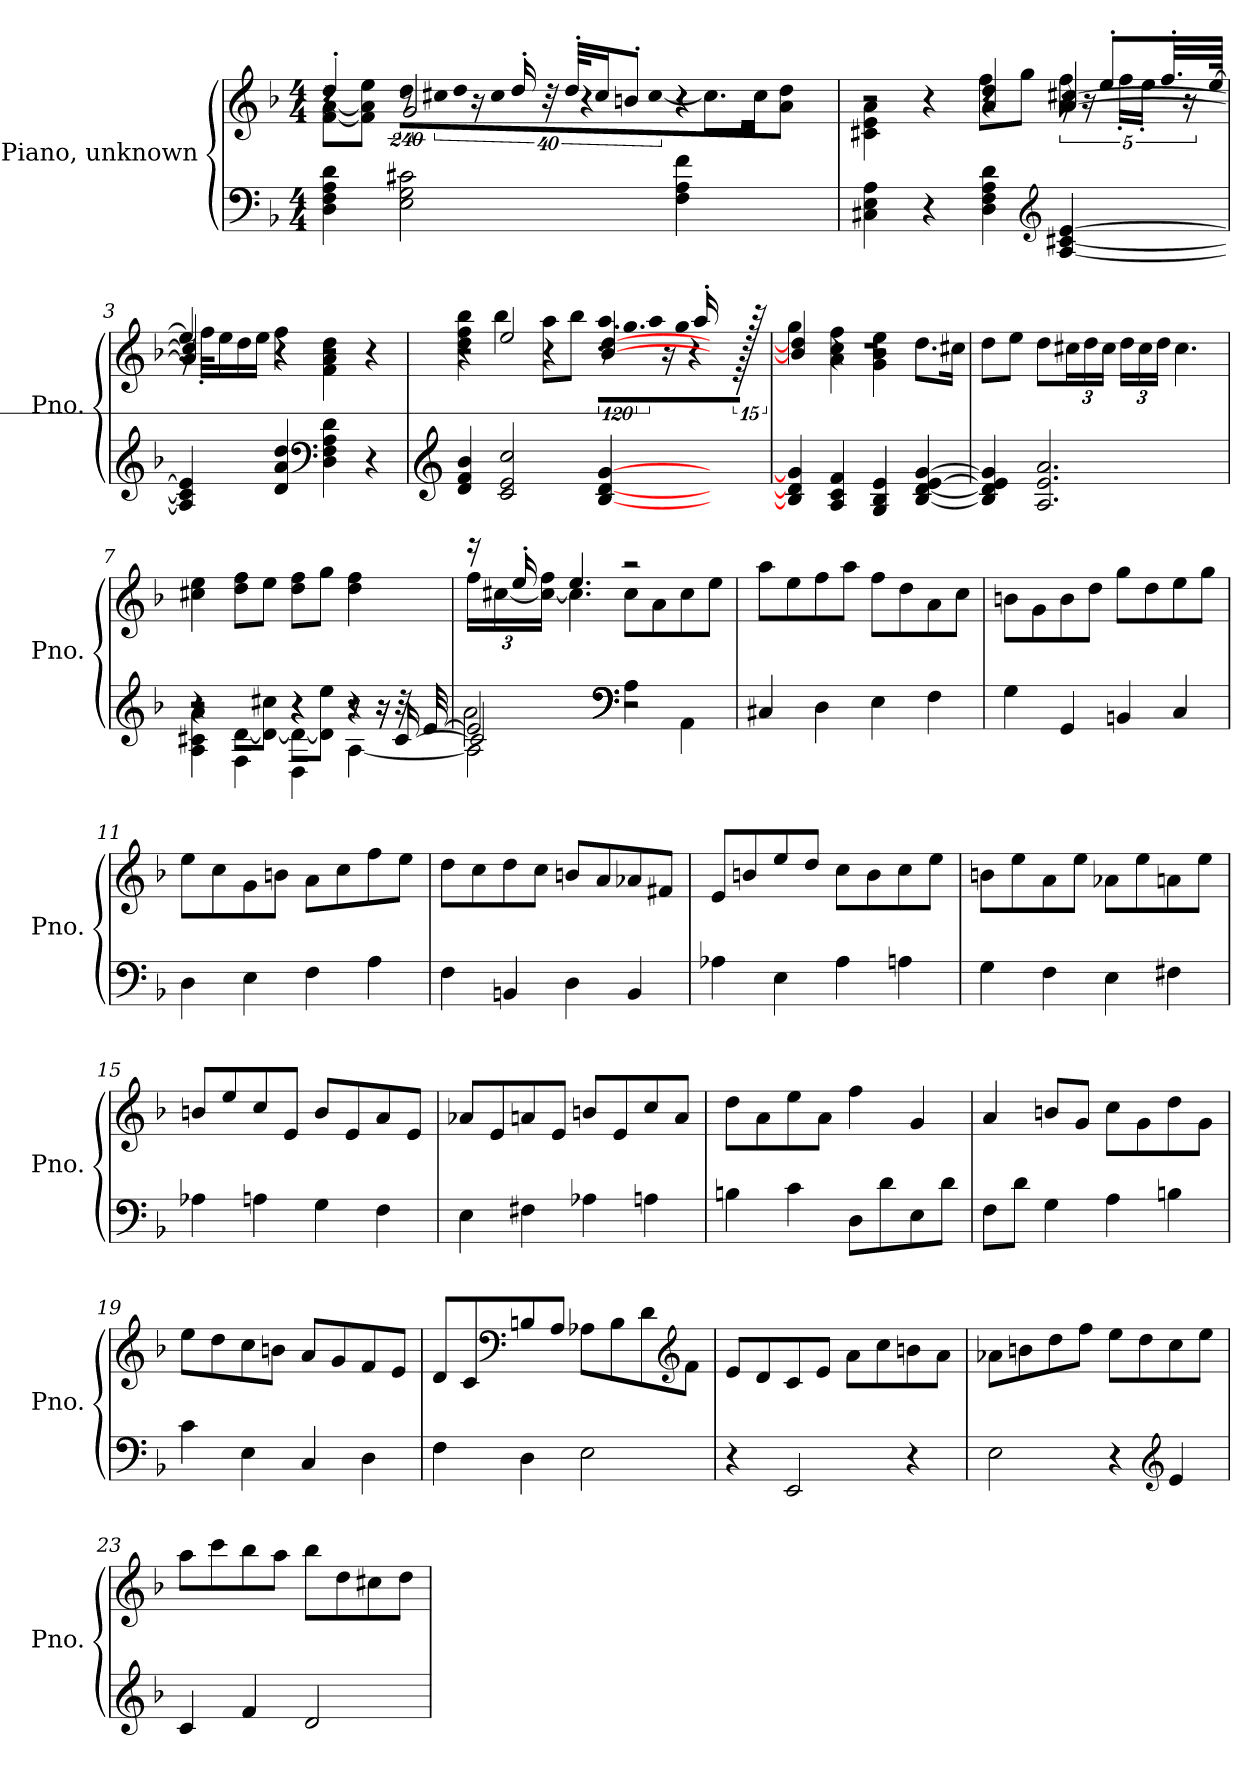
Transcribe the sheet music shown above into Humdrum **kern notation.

**kern	**kern
*part1	*part1
*staff2	*staff1
*I"Piano, unknown	*
*I'Pno.	*
*clefF4	*clefG2
*k[b-]	*k[b-]
*M4/4	*M4/4
*MM120	*MM120
=1	=1
*	*^
*	*	*^
4D\ 4F\ 4A\ 4d\	4dd'/	[8f\ [8a\L	4r
.	.	8f\] 8a\] 8ee\J	.
!	!	!LO:N:vis=16	!
2E\ 2G\ 2c#X\	8r	1920%137dd\LL	2g/
!	!	!LO:N:vis=32	!
.	.	640%23cc#X\L	.
!	!	!LO:N:vis=32	!
.	.	640%23dd\J	.
.	16r	.	.
!	!	!LO:N:vis=16	!
.	.	1920%137cc#\JJ	.
.	16dd'/	.	.
!	!	!LO:N:vis=64	!
.	.	960%17r	.
!	!	!LO:N:vis=64	!
.	.	[960%17cc#\	.
.	32r	8.cc#\L]	.
.	32dd'/KLL	.	.
.	16cc#/J	.	.
.	8bn'/J	.	.
.	.	16cc#\Jk	.
4F\ 4A\ 4f\	4r	4a\ 4dd\	4r
=2	=2	=2	=2
4C#X\ 4E\ 4A\	2r	4c#X\ 4e\ 4a\	2r
4r	.	4r	.
4D\ 4F\ 4A\ 4d\	4a/ 4dd/	8ff\L	4r
.	.	8gg\J	.
*clefG2	*	*	*
[4A/ [4c#X/ [4e/	16r	20ff\	[4a/ [4cc#X/
.	.	20r	.
.	8ee'/L	.	.
.	.	20ff'\LL	.
.	.	20ee'\JJ	.
.	32.ff'/LL	.	.
.	.	20r	.
.	[64ee/JJJk	.	.
!!LO:LB:g=z	!!	!!
=3	=3	=3	=3
4A/] 4c#/] 4e/]	4ee/]	32r	4a/] 4cc#/]
.	.	32ff'\KLL	.
.	.	16ee\	.
.	.	16dd\	.
.	.	16ee\JJ	.
4d/ 4a/ 4dd/	4r	4ff\	4r
*clefF4	*	*	*
4D\ 4F\ 4A\ 4d\	2r	4f\ 4a\ 4dd\	2r
4r	.	4r	.
=4	=4	=4	=4
*clefG2	*	*	*
4d/ 4f/ 4b-/	4r	4dd\ 4ff\ 4bb-\	2r
2c/ 2e/ 2cc/	2ee/	4bb-\	.
.	.	8aa\L	4r
.	.	8bb-\J	.
!	!	!LO:N:vis=32.	!
[4B-/ [4d/ [4g/	8r	1920%103aa\LLL	[4b-/ [4dd/
!	!	!LO:N:vis=32.	!
.	.	1920%103gg\	.
!	!	!LO:N:vis=32	!
.	.	640%23aa\	.
.	16r	.	.
!	!	!LO:N:vis=32	!
.	.	640%23gg\JJJ	.
.	.	240%17r	.
.	16aa'/	.	.
1920ryy	1920ryy	1920r	1920ryy
=5	=5	=5	=5
4B-/] 4d/] 4g/]	1r	4gg\	4b-/] 4dd/]
4A/ 4c/ 4f/	.	4a\ 4cc\ 4ff\	4r
4G/ 4B-/ 4e/	.	4g\ 4b-\ 4ee\	2r
[4B-/ [4d/ [4e/ [4g/	.	8.dd\L	.
.	.	16cc#X\Jk	.
*	*v	*v	*v
!!LO:LB:g=z
=6	=6
4B-/] 4d/] 4e/] 4g/]	8dd\L
.	8ee\J
2.A/ 2.e/ 2.a/	8dd\L
*	*Xbrackettup
.	24cc#X\L
.	24dd\
.	24cc#\JJ
.	24dd\LL
.	24cc#\
.	24dd\JJ
.	4.cc#\
=7	=7
*^	*
*	*^	*
*	*	*^	*
2r	4A\ 4c#X\ 4a\	2r	4r	4cc#X\ 4ee\
.	[8d\L	.	4F\	8dd\ 8ff\L
.	8d\_ 8cc#X\J	.	.	8ee\J
4r	8d\L_	4r	4D\	8dd\ 8ff\L
.	8d\] 8ee\J	.	.	8gg\J
8r	4r	8r	[4A\	4dd\ 4ff\
16r	.	16r	.	.
32r	.	[16c#/	.	.
[32e/	.	.	.	.
=8	=8	=8	=8	=8
*	*	*	*	*^
2e/]	2a\	2c#/]	2A\]	16r	24ff\LL
.	.	.	.	.	[24cc#X\
.	.	.	.	16ee'/	.
.	.	.	.	.	24cc#\_ 24ff\JJ
.	.	.	.	4.ee/	4.cc#\]
*clefF4	*	*	*	*	*
2r	4A\	2r	2r	2r	8cc#\L
.	.	.	.	.	8a\
.	4AA\	.	.	.	8cc#\
.	.	.	.	.	8ee\J
*v	*v	*v	*v	*	*
*	*v	*v
!!LO:LB:g=z
=9	=9
4C#X/	8aa\L
.	8ee\
4D\	8ff\
.	8aa\J
4E\	8ff\L
.	8dd\
4F\	8a\
.	8cc\J
=10	=10
4G\	8bn\L
.	8g\
4GG/	8b\
.	8dd\J
4BBn/	8gg\L
.	8dd\
4C/	8ee\
.	8gg\J
=11	=11
4D\	8ee\L
.	8cc\
4E\	8g\
.	8bn\J
4F\	8a\L
.	8cc\
4A\	8ff\
.	8ee\J
=12	=12
4F\	8dd\L
.	8cc\
4BBn/	8dd\
.	8cc\J
4D\	8bn/L
.	8a/
4BB/	8a-X/
.	8f#X/J
!!LO:LB:g=z
=13	=13
4A-X\	8e/L
.	8bn/
4E\	8ee/
.	8dd/J
4A-\	8cc\L
.	8b\
4An\	8cc\
.	8ee\J
=14	=14
4G\	8bn\L
.	8ee\
4F\	8a\
.	8ee\J
4E\	8a-X\L
.	8ee\
4F#X\	8an\
.	8ee\J
=15	=15
4A-X\	8bn/L
.	8ee/
4An\	8cc/
.	8e/J
4G\	8b/L
.	8e/
4F\	8a/
.	8e/J
=16	=16
4E\	8a-X/L
.	8e/
4F#X\	8an/
.	8e/J
4A-X\	8bn/L
.	8e/
4An\	8cc/
.	8a/J
!!LO:LB:g=z
=17	=17
4Bn\	8dd\L
.	8a\
4c\	8ee\
.	8a\J
8D\L	4ff\
8d\	.
8E\	4g/
8d\J	.
=18	=18
8F\L	4a/
8d\J	.
4G\	8bn/L
.	8g/J
4A\	8cc\L
.	8g\
4Bn\	8dd\
.	8g\J
=19	=19
4c\	8ee\L
.	8dd\
4E\	8cc\
.	8bn\J
4C/	8a/L
.	8g/
4D\	8f/
.	8e/J
=20	=20
4F\	8d/L
.	8c/
*	*clefF4
4D\	8Bn/
.	8A/J
2E\	8A-X\L
.	8B\
.	8d\
*	*clefG2
.	8f\J
!!LO:PB:g=z
=21	=21
4r	8e/L
.	8d/
2EE/	8c/
.	8e/J
.	8a\L
.	8cc\
4r	8bn\
.	8a\J
=22	=22
2E\	8a-X\L
.	8bn\
.	8dd\
.	8ff\J
4r	8ee\L
.	8dd\
*clefG2	*
4e/	8cc\
.	8ee\J
=23	=23
4c/	8aa\L
.	8ccc\
4f/	8bb-\
.	8aa\J
2d/	8bb-\L
.	8dd\
.	8cc#X\
.	8dd\J
=	=
*-	*-
